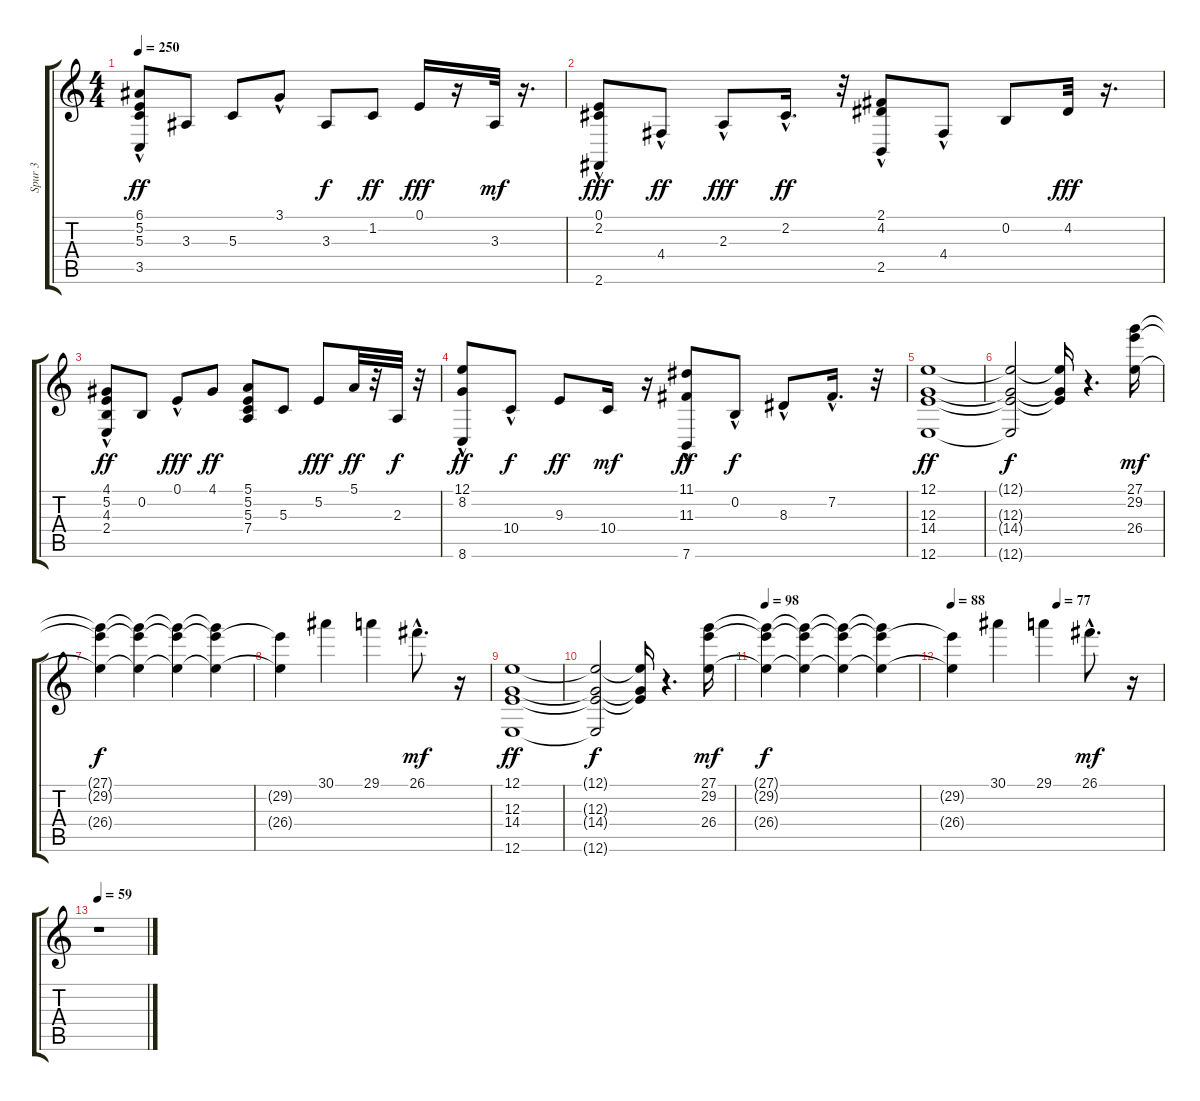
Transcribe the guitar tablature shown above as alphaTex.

\track ("Spur 3" "Spur 3") {instrument electricpiano1}
\staff {score tabs}
\tuning (E4 B3 G3 D3 A2 E2) {hide}
\ts (4 4)
\tempo 250
\clef g2
\ks c
(6.1{hac} 5.2 5.3 3.5{hac}).8{dy ff} 3.3.8 5.3.8 3.1{hac}.8 3.3.8{dy f} 1.2.8{dy ff} 0.1.16{dy fff} r.16 3.3.32{dy mf} r.16{d} |
(0.1 2.2 2.6{hac}).8{dy fff} 4.4{hac}.8{dy ff} 2.3{hac}.8{dy fff} 2.2{hac}.16{d dy ff} r.32 (2.1{hac} 4.2 2.5).8 4.4{hac}.8 0.2.8 4.2.32{dy fff} r.16{d} |
(4.1 5.2 4.3 2.4{hac}).8{dy ff} 0.2.8 0.1{hac}.8{dy fff} 4.1.8{dy ff} (5.1 5.2 5.3 7.4).8 5.3.8 5.2.8{dy fff} 5.1.32{dy ff} r.32 2.3.32{dy f} r.32 |
(12.1 8.2 8.6{hac}).8{dy ff} 10.4{hac}.8{dy f} 9.3.8{dy ff} 10.4.16{dy mf} r.16 (11.1{hac} 11.3 7.6).8{dy ff} 0.2{hac}.8{dy f} 8.3{hac}.8 7.2{hac}.16{d} r.32 |
(12.1 12.3 14.4 12.6).1{dy ff} |
(12.1{t} 12.3{t} 14.4{t} 12.6{t}).2{dy f} (12.1{t} 12.3{t} 14.4{t}).16 r.4{d} (27.1 29.2 26.4).16{dy mf} |
(27.1{t} 29.2{t} 26.4{t}).4{dy f} (27.1{t} 29.2{t} 26.4{t}).4 (27.1{t} 29.2{t} 26.4{t}).4 (27.1{t} 29.2{t} 26.4{t}).4 |
(29.2{t} 26.4{t}).4 30.1.4 29.1.4 26.1{hac}.8{d dy mf} r.16 |
(12.1 12.3 14.4 12.6).1{dy ff} |
(12.1{t} 12.3{t} 14.4{t} 12.6{t}).2{dy f} (12.1{t} 12.3{t} 14.4{t}).16 r.4{d} (27.1 29.2 26.4).16{dy mf} |
\tempo 98
(27.1{t} 29.2{t} 26.4{t}).4{dy f} (27.1{t} 29.2{t} 26.4{t}).4 (27.1{t} 29.2{t} 26.4{t}).4 (27.1{t} 29.2{t} 26.4{t}).4 |
\tempo 88
\tempo (77 0.5)
(29.2{t} 26.4{t}).4 30.1.4 29.1.4 26.1{hac}.8{d dy mf} r.16 |
\tempo 59
r.1
